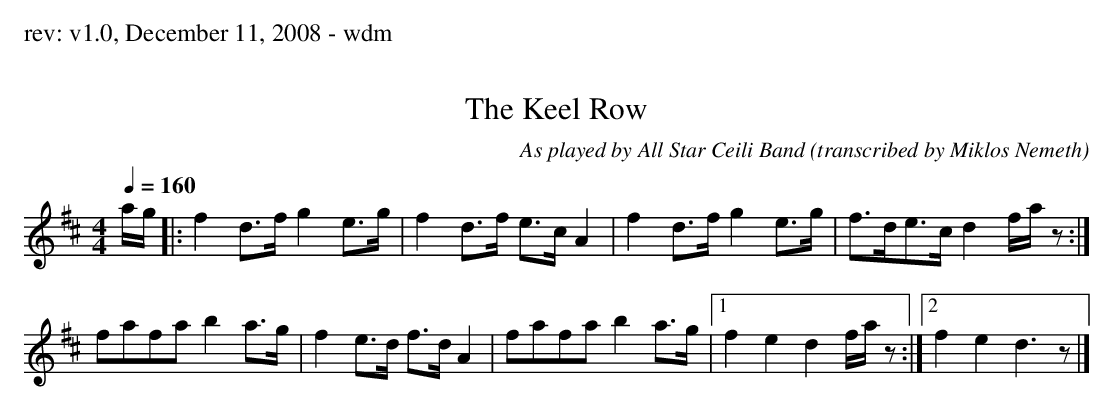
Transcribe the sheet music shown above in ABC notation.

X:1
T:The Keel Row
C:As played by All Star Ceili Band (transcribed by Miklos Nemeth)
M:4/4
L:1/8
Q:1/4=160
K:D
a/g/|:f2d>f g2e>g|f2d>f e>cA2|f2d>f g2e>g|f>de>c d2f/a/z:|
fafa b2a>g|f2e>d f>dA2|fafa b2a>g|1f2 e2 d2f/a/z:|2 f2 e2 d3z|]
